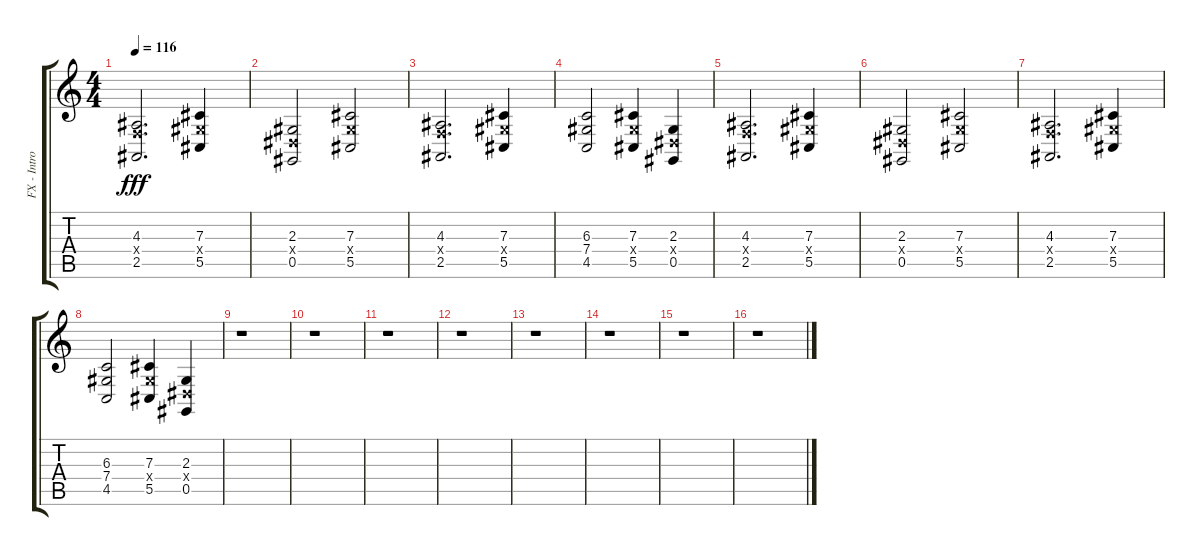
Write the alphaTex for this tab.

\track ("FX - Intro" "FX - Intro") {instrument stringensemble1}
\staff {score tabs}
\tuning (Eb4 Bb3 Gb3 Db3 Ab2 Eb2) {hide}
\ts (4 4)
\tempo 116
\clef g2
\ks c
(4.3 4.4{x} 2.5).2{d dy fff} (7.3 7.4{x} 5.5).4 |
(2.3 2.4{x} 0.5).2 (7.3 7.4{x} 5.5).2 |
(4.3 4.4{x} 2.5).2{d} (7.3 7.4{x} 5.5).4 |
(6.3 7.4 4.5).2 (7.3 7.4{x} 5.5).4 (2.3 2.4{x} 0.5).4 |
(4.3 4.4{x} 2.5).2{d} (7.3 7.4{x} 5.5).4 |
(2.3 2.4{x} 0.5).2 (7.3 7.4{x} 5.5).2 |
(4.3 4.4{x} 2.5).2{d} (7.3 7.4{x} 5.5).4 |
(6.3 7.4 4.5).2 (7.3 7.4{x} 5.5).4 (2.3 2.4{x} 0.5).4 |
r.1 |
r.1 |
r.1 |
r.1 |
r.1 |
r.1 |
r.1 |
r.1
